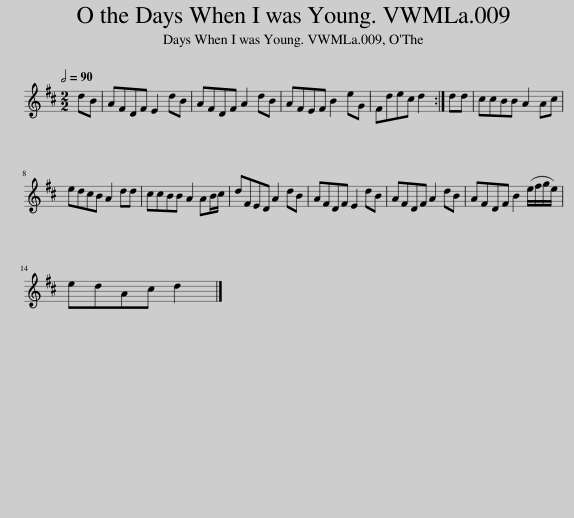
X:1
L:1/8
Q:1/2=90
M:2/2
I:linebreak $
K:D
V:1 treble
V:1
 dB | AFDF E2 dB | AFDF A2 dB | AFEF B2 eG | Fdec d2 :| %5
 dd | ccBB A2 Ac |$ edcB A2 dd | ccBB A2 AB/c/ | dFED A2 dB | %10
 AFDF E2 dB | AFDF A2 dB | AFDF B2 (e/f/g/e/) |$ edAc d2 |] %14
